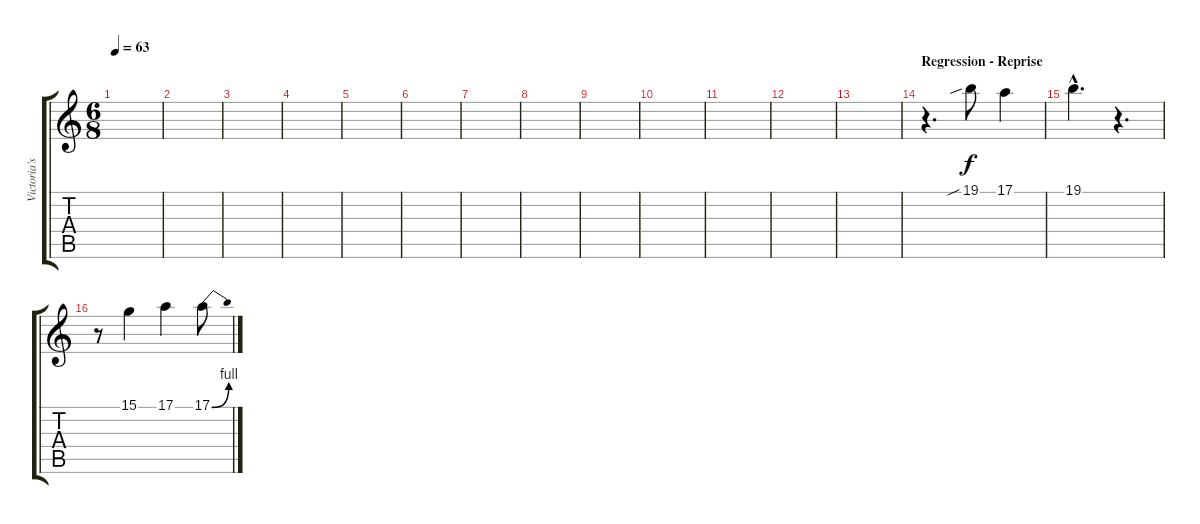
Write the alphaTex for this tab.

\track ("Victoria's Wail" "Victoria's") {instrument voiceoohs}
\staff {score tabs}
\tuning (E4 B3 G3 D3 A2 E2) {hide}
\ts (6 8)
\tempo 63
\clef g2
\ks c
|
|
|
|
|
|
|
|
|
|
|
|
|
\section ("" "Regression - Reprise")
r.4{d} 19.1{sib}.8 17.1.4 |
19.1{hac}.4{d} r.4{d} |
r.8 15.1.4 17.1.4 17.1{be (bend 0 0 60 4)}.8
